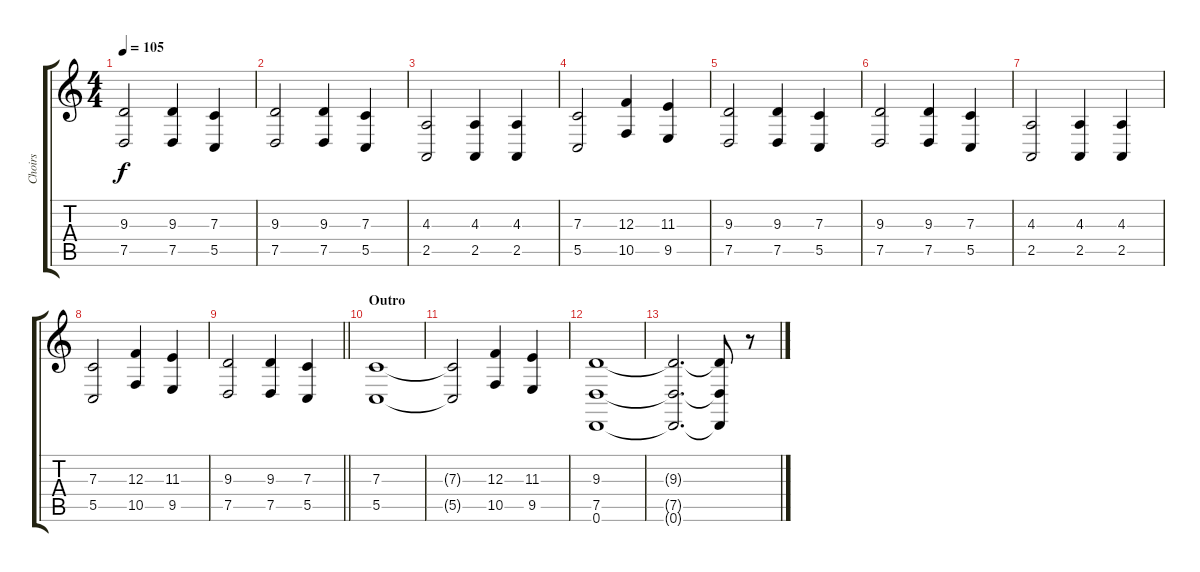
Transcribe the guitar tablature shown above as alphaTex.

\track ("Choirs" "Choirs") {instrument choiraahs}
\staff {score tabs}
\tuning (D4 A3 F3 C3 G2 D2) {hide}
\ts (4 4)
\tempo 105
\clef g2
\ks c
(9.3 7.5).2{dy f} (9.3 7.5).4 (7.3 5.5).4 |
(9.3 7.5).2 (9.3 7.5).4 (7.3 5.5).4 |
(4.3 2.5).2 (4.3 2.5).4 (4.3 2.5).4 |
(7.3 5.5).2 (12.3 10.5).4 (11.3 9.5).4 |
(9.3 7.5).2 (9.3 7.5).4 (7.3 5.5).4 |
(9.3 7.5).2 (9.3 7.5).4 (7.3 5.5).4 |
(4.3 2.5).2 (4.3 2.5).4 (4.3 2.5).4 |
(7.3 5.5).2 (12.3 10.5).4 (11.3 9.5).4 |
\barLineRight lightlight
(9.3 7.5).2 (9.3 7.5).4 (7.3 5.5).4 |
\section ("" "Outro")
(7.3 5.5).1 |
(7.3{t} 5.5{t}).2 (12.3 10.5).4 (11.3 9.5).4 |
(9.3 7.5 0.6).1 |
(9.3{t} 7.5{t} 0.6{t}).2{d} (9.3{t} 7.5{t} 0.6{t}).8 r.8
